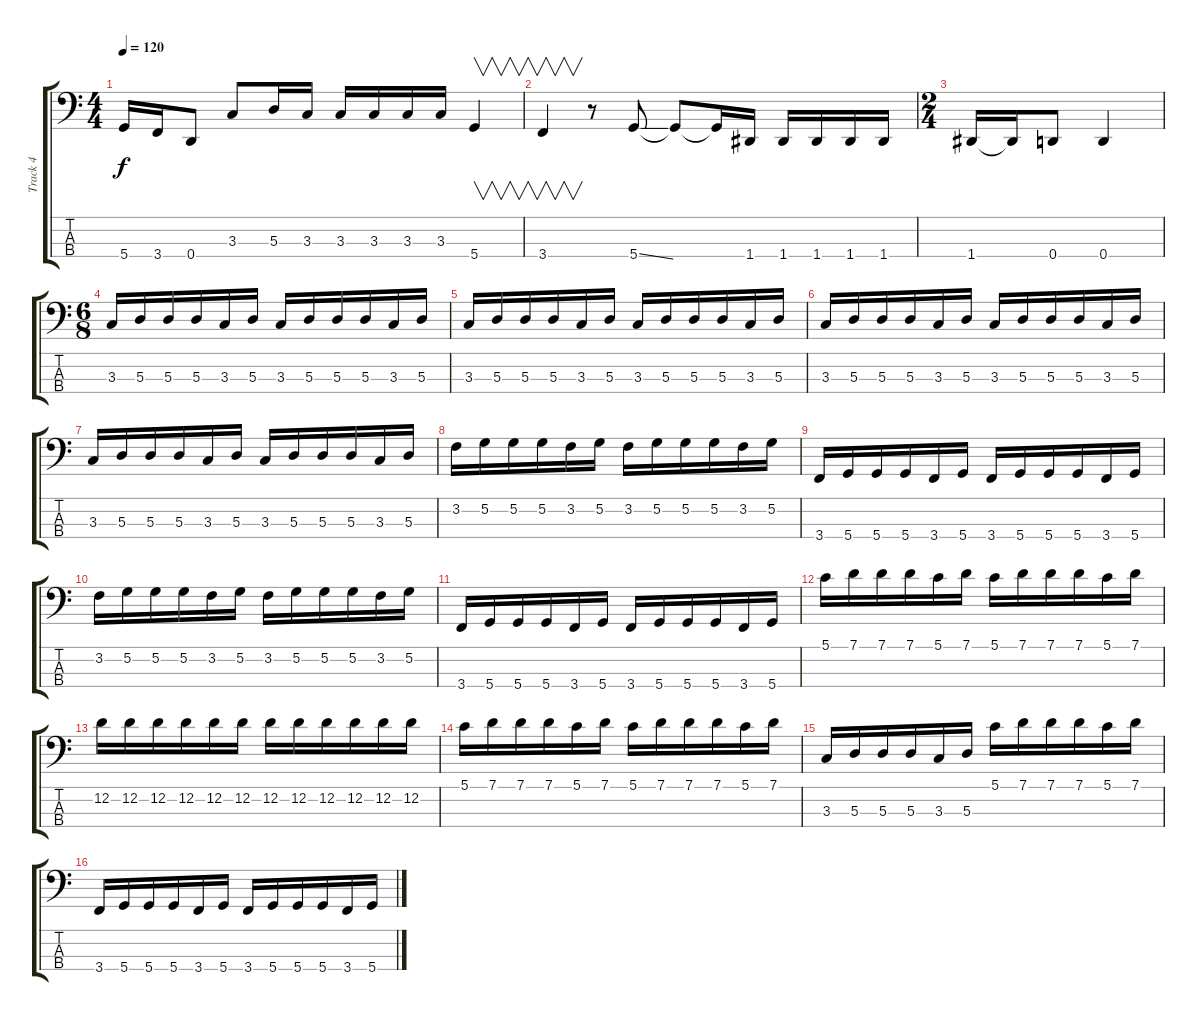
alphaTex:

\track ("Track 4" "Track 4") {instrument fretlessbass}
\staff {score tabs}
\tuning (G2 D2 A1 D1) {hide}
\ts (4 4)
\tempo 120
\clef f4
\ks c
5.4.16{dy f} 3.4.16 0.4.8 3.3.8 5.3.16 3.3.16 3.3.16 3.3.16 3.3.16 3.3.16 5.4.4{v} |
3.4.4{v} r.8 5.4{ss}.8 5.4{t}.8 5.4{t}.16 1.4.16 1.4.16 1.4.16 1.4.16 1.4.16 |
\ts (2 4)
1.4.16 1.4{t}.16 0.4.8 0.4.4 |
\ts (6 8)
3.3.16 5.3.16 5.3.16 5.3.16 3.3.16 5.3.16 3.3.16 5.3.16 5.3.16 5.3.16 3.3.16 5.3.16 |
3.3.16 5.3.16 5.3.16 5.3.16 3.3.16 5.3.16 3.3.16 5.3.16 5.3.16 5.3.16 3.3.16 5.3.16 |
3.3.16 5.3.16 5.3.16 5.3.16 3.3.16 5.3.16 3.3.16 5.3.16 5.3.16 5.3.16 3.3.16 5.3.16 |
3.3.16 5.3.16 5.3.16 5.3.16 3.3.16 5.3.16 3.3.16 5.3.16 5.3.16 5.3.16 3.3.16 5.3.16 |
3.2.16 5.2.16 5.2.16 5.2.16 3.2.16 5.2.16 3.2.16 5.2.16 5.2.16 5.2.16 3.2.16 5.2.16 |
3.4.16 5.4.16 5.4.16 5.4.16 3.4.16 5.4.16 3.4.16 5.4.16 5.4.16 5.4.16 3.4.16 5.4.16 |
3.2.16 5.2.16 5.2.16 5.2.16 3.2.16 5.2.16 3.2.16 5.2.16 5.2.16 5.2.16 3.2.16 5.2.16 |
3.4.16 5.4.16 5.4.16 5.4.16 3.4.16 5.4.16 3.4.16 5.4.16 5.4.16 5.4.16 3.4.16 5.4.16 |
5.1.16 7.1.16 7.1.16 7.1.16 5.1.16 7.1.16 5.1.16 7.1.16 7.1.16 7.1.16 5.1.16 7.1.16 |
12.2.16 12.2.16 12.2.16 12.2.16 12.2.16 12.2.16 12.2.16 12.2.16 12.2.16 12.2.16 12.2.16 12.2.16 |
5.1.16 7.1.16 7.1.16 7.1.16 5.1.16 7.1.16 5.1.16 7.1.16 7.1.16 7.1.16 5.1.16 7.1.16 |
3.3.16 5.3.16 5.3.16 5.3.16 3.3.16 5.3.16 5.1.16 7.1.16 7.1.16 7.1.16 5.1.16 7.1.16 |
3.4.16 5.4.16 5.4.16 5.4.16 3.4.16 5.4.16 3.4.16 5.4.16 5.4.16 5.4.16 3.4.16 5.4.16
